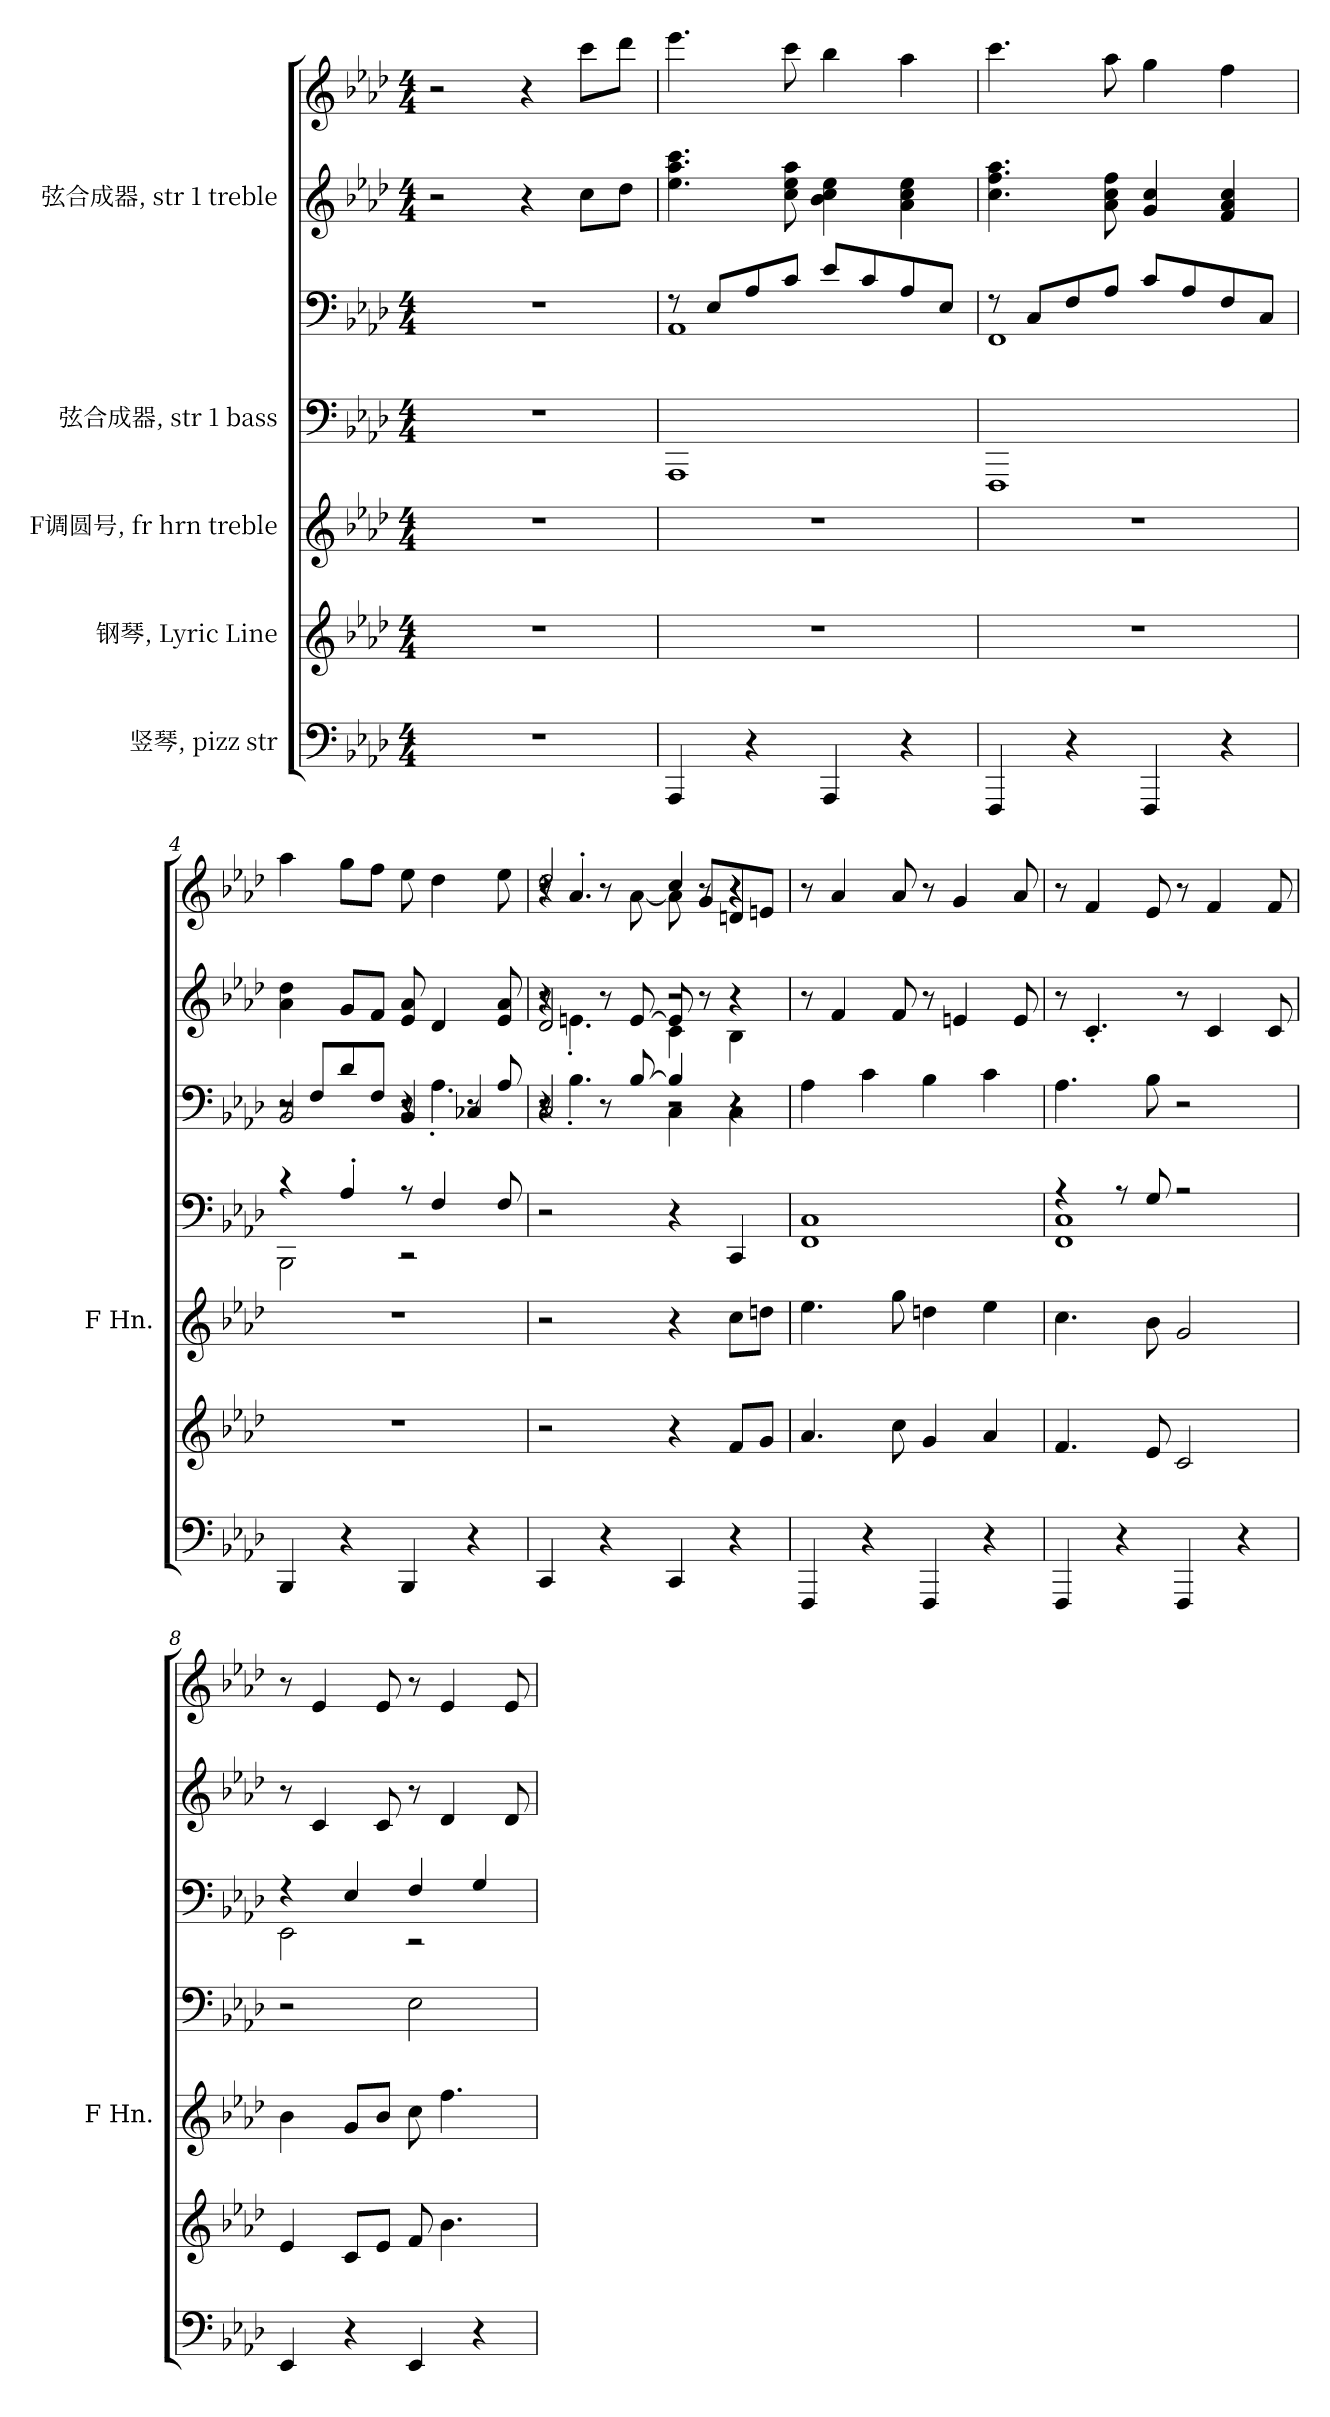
**kern	**kern	**kern	**kern	**kern	**kern	**kern
*part5	*part4	*part3	*part2	*part2	*part1	*part1
*staff7	*staff6	*staff5	*staff4	*staff3	*staff2	*staff1
*I"竖琴, pizz str	*I"钢琴, Lyric Line	*I"F调圆号, fr hrn treble	*I"弦合成器, str 1 bass	*	*I"弦合成器, str 1 treble	*
*	*	*I'F Hn.	*	*	*	*
*clefF4	*clefG2	*clefG2	*clefF4	*clefF4	*clefG2	*clefG2
*	*	*ITrd4c7	*	*	*	*
*k[b-e-a-d-]	*k[b-e-a-d-]	*k[b-e-a-d-g-]	*k[b-e-a-d-]	*k[b-e-a-d-]	*k[b-e-a-d-]	*k[b-e-a-d-]
*M4/4	*M4/4	*M4/4	*M4/4	*M4/4	*M4/4	*M4/4
*MM92	*MM92	*MM92	*MM92	*MM92	*MM92	*MM92
=1	=1	=1	=1	=1	=1	=1
1r	1r	1r	1r	1r	2r	2r
.	.	.	.	.	4r	4r
.	.	.	.	.	8cc\L	8ccc\L
.	.	.	.	.	8dd-\J	8ddd-\J
=2	=2	=2	=2	=2	=2	=2
*	*	*	*	*^	*	*
4AAA-/	1r	1r	1AAA-	8r	1AA-	4.ee-\ 4.aa-\ 4.ccc\	4.eee-\
.	.	.	.	8E-/L	.	.	.
4r	.	.	.	8A-/	.	.	.
.	.	.	.	8c/J	.	8cc\ 8ee-\ 8aa-\	8ccc\
4AAA-/	.	.	.	8e-/L	.	4b-\ 4cc\ 4ee-\	4bb-\
.	.	.	.	8c/	.	.	.
4r	.	.	.	8A-/	.	4a-\ 4cc\ 4ee-\	4aa-\
.	.	.	.	8E-/J	.	.	.
=3	=3	=3	=3	=3	=3	=3	=3
4FFF/	1r	1r	1FFF	8r	1FF	4.cc\ 4.ff\ 4.aa-\	4.ccc\
.	.	.	.	8C/L	.	.	.
4r	.	.	.	8F/	.	.	.
.	.	.	.	8A-/J	.	8a-\ 8cc\ 8ff\	8aa-\
4FFF/	.	.	.	8c/L	.	4g/ 4cc/	4gg\
.	.	.	.	8A-/	.	.	.
4r	.	.	.	8F/	.	4f/ 4a-/ 4cc/	4ff\
.	.	.	.	8C/J	.	.	.
!!LO:PB:g=z
=4	=4	=4	=4	=4	=4	=4	=4
*	*	*	*^	*	*^	*	*
4BBB-/	1r	1r	4r	2BBB-\	8r	2r	2BB-/	4a-\ 4dd-\	4aa-\
.	.	.	.	.	8F/L	.	.	.	.
4r	.	.	4A-'/	.	8d-/	.	.	8g/L	8gg\L
.	.	.	.	.	8F/J	.	.	8f/J	8ff\J
*	*	*	*	*	*	*	*	*	*MM84
4BBB-/	.	.	8r	2r	4r	8r	4BB-/	8e-/ 8a-/	8ee-\
.	.	.	4F/	.	.	4.A-'\	.	4d-/	4dd-\
4r	.	.	.	.	8r	.	4C-X/	.	.
.	.	.	8F/	.	8A-/	.	.	8e-/ 8a-/	8ee-\
*	*	*	*v	*v	*	*	*	*	*
=5	=5	=5	=5	=5	=5	=5	=5	=5
*	*	*	*	*	*	*	*^	*^
*	*	*	*	*	*	*	*	*^	*	*^
4CC/	2r	2r	2r	4r	8r	2C/	4r	8r	2d-/	2dd-/	4r	8r
.	.	.	.	.	4.B-'\	.	.	4.en'\	.	.	.	4.a-'/
4r	.	.	.	8r	.	.	8r	.	.	.	8r	.
.	.	.	.	[8B-/	.	.	[8e/	.	.	.	[8a-\	.
4CC/	4r	4r	4r	4B-/]	4C\	2r	8e/]	4c\	2r	4cc/	8a-\]	8r
.	.	.	.	.	.	.	8r	.	.	.	8r	8g/L
*	*	*	*	*	*	*	*	*	*	*MM90	*	*
4r	8f/L	8f\L	4CC/	4r	4C\	.	4r	4B-\	.	4r	4r	8dn/
.	8g/J	8gn\J	.	.	.	.	.	.	.	.	.	8en/J
*	*	*	*	*v	*v	*v	*	*	*	*	*	*
*	*	*	*	*	*v	*v	*v	*	*	*
*	*	*	*	*	*	*v	*v	*v
=6	=6	=6	=6	=6	=6	=6
4FFF/	4.a-/	4.a-\	1FF 1C	4A-\	8r	8r
.	.	.	.	.	4f/	4a-/
4r	.	.	.	4c\	.	.
.	8cc\	8cc\	.	.	8f/	8a-/
4FFF/	4g/	4gn\	.	4B-\	8r	8r
.	.	.	.	.	4en/	4g/
4r	4a-/	4a-\	.	4c\	.	.
.	.	.	.	.	8e/	8a-/
=7	=7	=7	=7	=7	=7	=7
*	*	*	*^	*	*	*
4FFF/	4.f/	4.f\	4r	1FF 1C	4.A-\	8r	8r
.	.	.	.	.	.	4.c'/	4f/
4r	.	.	8r	.	.	.	.
.	8e-/	8e-\	8G/	.	8B-\	.	8e-/
4FFF/	2c/	2c/	2r	.	2r	8r	8r
.	.	.	.	.	.	4c/	4f/
4r	.	.	.	.	.	.	.
.	.	.	.	.	.	8c/	8f/
*	*	*	*v	*v	*	*	*
!!LO:PB:g=z
=8	=8	=8	=8	=8	=8	=8
*	*	*	*	*^	*	*
4EE-/	4e-/	4e-\	2r	4r	2EE-\	8r	8r
.	.	.	.	.	.	4c/	4e-/
4r	8c/L	8c/L	.	4E-/	.	.	.
.	8e-/J	8e-/J	.	.	.	8c/	8e-/
4EE-/	8f/	8f\	2E-\	4F/	2r	8r	8r
.	4.b-\	4.b-\	.	.	.	4d-/	4e-/
4r	.	.	.	4G/	.	.	.
.	.	.	.	.	.	8d-/	8e-/
*	*	*	*	*v	*v	*	*
=	=	=	=	=	=	=
*-	*-	*-	*-	*-	*-	*-
